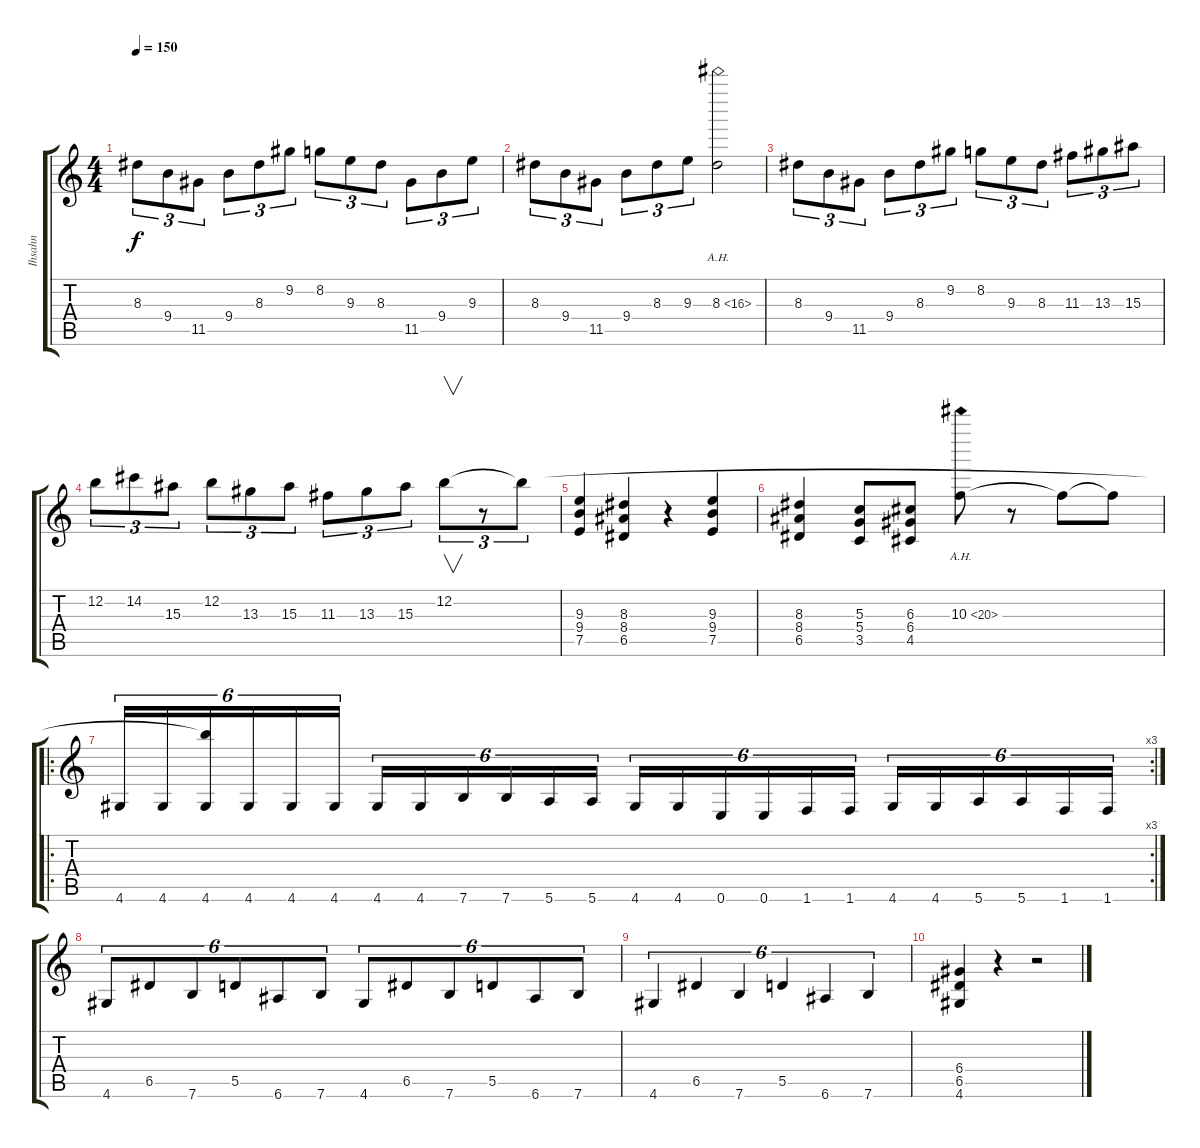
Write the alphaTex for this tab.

\track ("Ihsahn" "Ihsahn") {instrument distortionguitar}
\staff {score tabs}
\tuning (E4 B3 G3 D3 A2 E2) {hide}
\ts (4 4)
\tempo 150
\clef g2
\ks c
8.3.8{tu (3 2) dy f} 9.4.8{tu (3 2)} 11.5.8{tu (3 2)} 9.4.8{tu (3 2)} 8.3.8{tu (3 2)} 9.2.8{tu (3 2)} 8.2.8{tu (3 2)} 9.3.8{tu (3 2)} 8.3.8{tu (3 2)} 11.5.8{tu (3 2)} 9.4.8{tu (3 2)} 9.3.8{tu (3 2)} |
8.3.8{tu (3 2)} 9.4.8{tu (3 2)} 11.5.8{tu (3 2)} 9.4.8{tu (3 2)} 8.3.8{tu (3 2)} 9.3.8{tu (3 2)} 8.3{ah 8}.2 |
8.3.8{tu (3 2)} 9.4.8{tu (3 2)} 11.5.8{tu (3 2)} 9.4.8{tu (3 2)} 8.3.8{tu (3 2)} 9.2.8{tu (3 2)} 8.2.8{tu (3 2)} 9.3.8{tu (3 2)} 8.3.8{tu (3 2)} 11.3.8{tu (3 2)} 13.3.8{tu (3 2)} 15.3.8{tu (3 2)} |
12.2.8{tu (3 2)} 14.2.8{tu (3 2)} 15.3.8{tu (3 2)} 12.2.8{tu (3 2)} 13.3.8{tu (3 2)} 15.3.8{tu (3 2)} 11.3.8{tu (3 2)} 13.3.8{tu (3 2)} 15.3.8{tu (3 2)} 12.2.8{v tu (3 2)} r.8{tu (3 2)} 12.2{t}.8{tu (3 2)} |
(9.3 9.4 7.5).4 (8.3 8.4 6.5).4 r.4 (9.3 9.4 7.5).4 |
(8.3 8.4 6.5).4 (5.3 5.4 3.5).8 (6.3 6.4 4.5).8 10.3{ah 10}.8 r.8 10.3{t}.8 10.3{t}.8 |
\ro
\rc 3
4.6.16{tu (6 4)} 4.6.16{tu (6 4)} (12.2{t} 4.6).16{tu (6 4)} 4.6.16{tu (6 4)} 4.6.16{tu (6 4)} 4.6.16{tu (6 4)} 4.6.16{tu (6 4)} 4.6.16{tu (6 4)} 7.6.16{tu (6 4)} 7.6.16{tu (6 4)} 5.6.16{tu (6 4)} 5.6.16{tu (6 4)} 4.6.16{tu (6 4)} 4.6.16{tu (6 4)} 0.6.16{tu (6 4)} 0.6.16{tu (6 4)} 1.6.16{tu (6 4)} 1.6.16{tu (6 4)} 4.6.16{tu (6 4)} 4.6.16{tu (6 4)} 5.6.16{tu (6 4)} 5.6.16{tu (6 4)} 1.6.16{tu (6 4)} 1.6.16{tu (6 4)} |
4.6.8{tu (6 4)} 6.5.8{tu (6 4)} 7.6.8{tu (6 4)} 5.5.8{tu (6 4)} 6.6.8{tu (6 4)} 7.6.8{tu (6 4)} 4.6.8{tu (6 4)} 6.5.8{tu (6 4)} 7.6.8{tu (6 4)} 5.5.8{tu (6 4)} 6.6.8{tu (6 4)} 7.6.8{tu (6 4)} |
4.6.4{tu (6 4)} 6.5.4{tu (6 4)} 7.6.4{tu (6 4)} 5.5.4{tu (6 4)} 6.6.4{tu (6 4)} 7.6.4{tu (6 4)} |
(6.4 6.5 4.6).4 r.4 r.2
